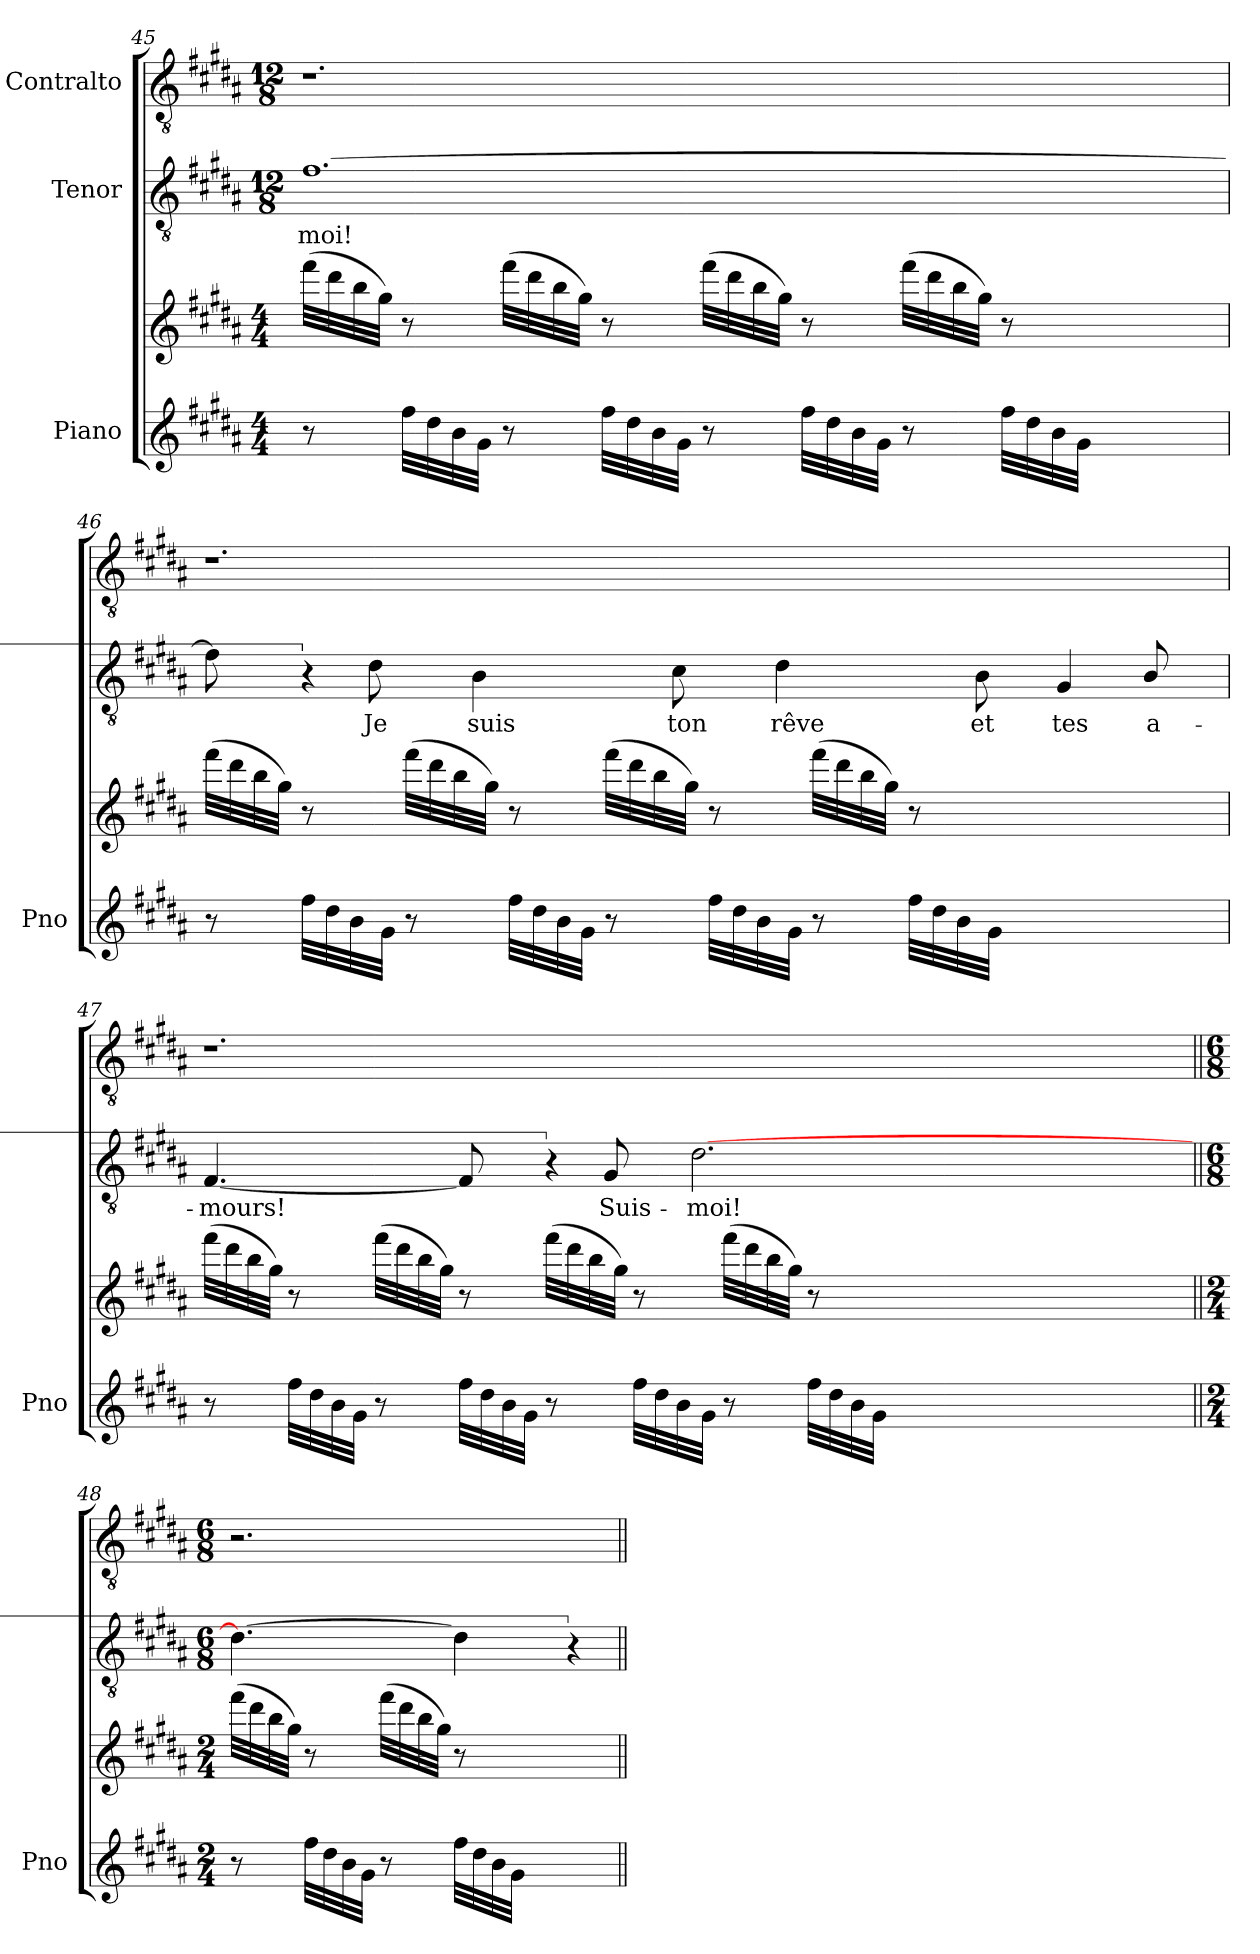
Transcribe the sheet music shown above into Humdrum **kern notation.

**kern	**kern	**kern	**text	**kern
*part3	*part3	*part2	*part2	*part1
*staff4	*staff3	*staff2	*staff2	*staff1
*I"Piano	*	*I"Tenor	*	*I"Contralto
*I'Pno	*	*	*	*
*clefG2	*clefG2	*clefGv2	*	*clefGv2
*k[f#c#g#d#a#]	*k[f#c#g#d#a#]	*k[f#c#g#d#a#]	*	*k[f#c#g#d#a#]
*M4/4	*M4/4	*M12/8	*	*M12/8
=45	=45	=45	=45	=45
8r	(32fff#\LLL	[1.f#	moi!	1.r
.	32ddd#\	.	.	.
.	32bb\	.	.	.
.	32gg#\JJJ)	.	.	.
32ff#\LLL	8r	.	.	.
32dd#\	.	.	.	.
32b\	.	.	.	.
32g#\JJJ	.	.	.	.
8r	(32fff#\LLL	.	.	.
.	32ddd#\	.	.	.
.	32bb\	.	.	.
.	32gg#\JJJ)	.	.	.
32ff#\LLL	8r	.	.	.
32dd#\	.	.	.	.
32b\	.	.	.	.
32g#\JJJ	.	.	.	.
8r	(32fff#\LLL	.	.	.
.	32ddd#\	.	.	.
.	32bb\	.	.	.
.	32gg#\JJJ)	.	.	.
32ff#\LLL	8r	.	.	.
32dd#\	.	.	.	.
32b\	.	.	.	.
32g#\JJJ	.	.	.	.
8r	(32fff#\LLL	.	.	.
.	32ddd#\	.	.	.
.	32bb\	.	.	.
.	32gg#\JJJ)	.	.	.
32ff#\LLL	8r	.	.	.
32dd#\	.	.	.	.
32b\	.	.	.	.
32g#\JJJ	.	.	.	.
2ryy	2ryy	.	.	.
=46	=46	=46	=46	=46
8r	(32fff#\LLL	8f#\]	.	1.r
.	32ddd#\	.	.	.
.	32bb\	.	.	.
.	32gg#\JJJ)	.	.	.
!	!	!LO:N:vis=8	!	!
32ff#\LLL	8r	12r	.	.
32dd#\	.	.	.	.
32b\	.	.	.	.
.	.	8d#\	Je	.
32g#\JJJ	.	.	.	.
8r	(32fff#\LLL	.	.	.
.	32ddd#\	.	.	.
.	32bb\	.	.	.
.	.	4B\	suis	.
.	32gg#\JJJ)	.	.	.
32ff#\LLL	8r	.	.	.
32dd#\	.	.	.	.
32b\	.	.	.	.
32g#\JJJ	.	.	.	.
8r	(32fff#\LLL	.	.	.
.	32ddd#\	.	.	.
.	32bb\	.	.	.
.	.	8c#\	ton	.
.	32gg#\JJJ)	.	.	.
32ff#\LLL	8r	.	.	.
32dd#\	.	.	.	.
32b\	.	.	.	.
.	.	4d#\	rêve	.
32g#\JJJ	.	.	.	.
8r	(32fff#\LLL	.	.	.
.	32ddd#\	.	.	.
.	32bb\	.	.	.
.	32gg#\JJJ)	.	.	.
32ff#\LLL	8r	.	.	.
32dd#\	.	.	.	.
32b\	.	.	.	.
.	.	8B\	et	.
32g#\JJJ	.	.	.	.
2ryy	2ryy	.	.	.
.	.	4G#/	tes	.
.	.	8B/	a-	.
.	.	24ryy	.	.
=47	=47	=47	=47	=47
8r	(32fff#\LLL	[4.F#/	-mours!	1.r
.	32ddd#\	.	.	.
.	32bb\	.	.	.
.	32gg#\JJJ)	.	.	.
32ff#\LLL	8r	.	.	.
32dd#\	.	.	.	.
32b\	.	.	.	.
32g#\JJJ	.	.	.	.
8r	(32fff#\LLL	.	.	.
.	32ddd#\	.	.	.
.	32bb\	.	.	.
.	32gg#\JJJ)	.	.	.
32ff#\LLL	8r	8F#/]	.	.
32dd#\	.	.	.	.
32b\	.	.	.	.
32g#\JJJ	.	.	.	.
!	!	!LO:N:vis=8	!	!
8r	(32fff#\LLL	12r	.	.
.	32ddd#\	.	.	.
.	32bb\	.	.	.
.	.	8G#/	Suis-	.
.	32gg#\JJJ)	.	.	.
32ff#\LLL	8r	.	.	.
32dd#\	.	.	.	.
32b\	.	.	.	.
.	.	[2.d#\	-moi!	.
32g#\JJJ	.	.	.	.
8r	(32fff#\LLL	.	.	.
.	32ddd#\	.	.	.
.	32bb\	.	.	.
.	32gg#\JJJ)	.	.	.
32ff#\LLL	8r	.	.	.
32dd#\	.	.	.	.
32b\	.	.	.	.
32g#\JJJ	.	.	.	.
2ryy	2ryy	.	.	.
.	.	24ryy	.	.
=48||	=48||	=48||	=48||	=48||
*M2/4	*M2/4	*M6/8	*	*M6/8
8r	(32fff#\LLL	4.d#\_	.	2.r
.	32ddd#\	.	.	.
.	32bb\	.	.	.
.	32gg#\JJJ)	.	.	.
32ff#\LLL	8r	.	.	.
32dd#\	.	.	.	.
32b\	.	.	.	.
32g#\JJJ	.	.	.	.
8r	(32fff#\LLL	.	.	.
.	32ddd#\	.	.	.
.	32bb\	.	.	.
.	32gg#\JJJ)	.	.	.
32ff#\LLL	8r	4d#\]	.	.
32dd#\	.	.	.	.
32b\	.	.	.	.
32g#\JJJ	.	.	.	.
4ryy	4ryy	.	.	.
!	!	!LO:N:vis=8	!	!
.	.	12r	.	.
.	.	24ryy	.	.
=||	=||	=||	=||	=||
*-	*-	*-	*-	*-
